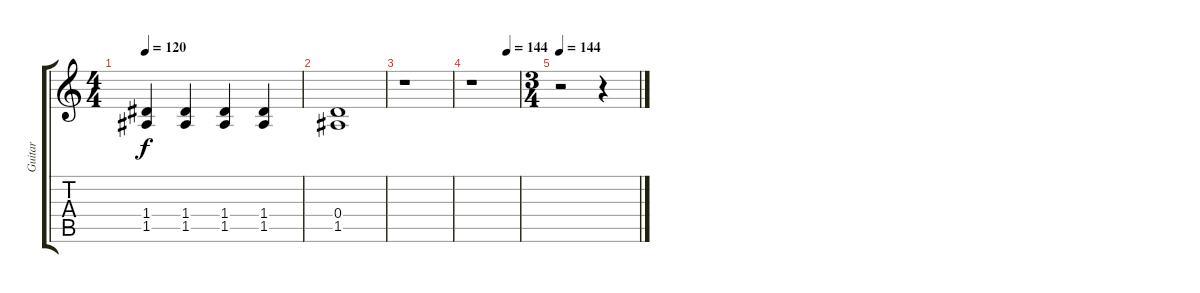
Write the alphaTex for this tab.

\track ("Guitar" "Guitar") {instrument distortionguitar}
\staff {score tabs}
\tuning (E4 B3 G3 D3 A2 E2) {hide}
\ts (4 4)
\tempo 120
\clef g2
\ks c
(1.4 1.5).4{dy f} (1.4 1.5).4 (1.4 1.5).4 (1.4 1.5).4 |
(0.4 1.5).1 |
r.1 |
\tempo (144 0.75)
r.1 |
\ts (3 4)
\tempo 144
r.2 r.4
